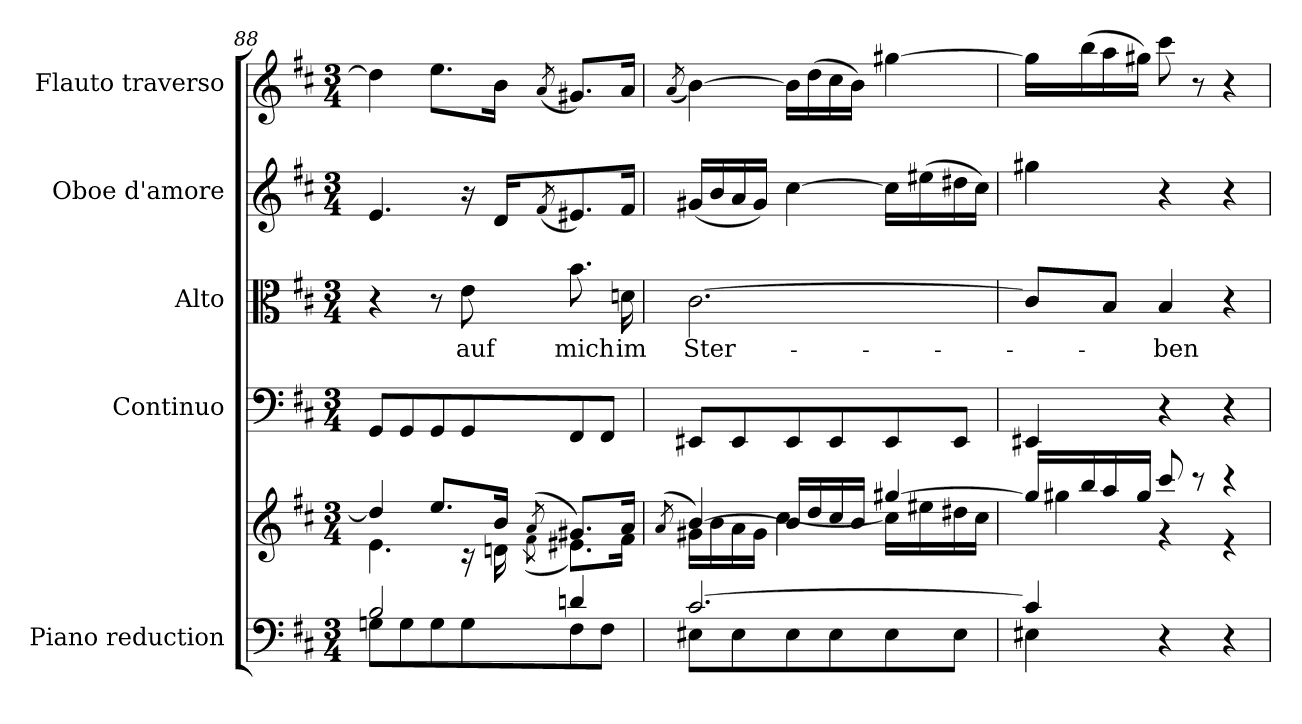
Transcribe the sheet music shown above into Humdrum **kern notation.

**kern	**kern	**kern	**kern	**text	**kern	**kern
*part5	*part5	*part4	*part3	*part3	*part2	*part1
*staff6	*staff5	*staff4	*staff3	*staff3	*staff2	*staff1
*I"Piano reduction	*	*I"Continuo	*I"Alto	*	*I"Oboe d'amore	*I"Flauto traverso
*I'Pno	*	*	*	*	*I'Ob	*I'Fl
!!LO:PB:g=z
*clefF4	*clefG2	*clefF4	*clefC3	*	*clefG2	*clefG2
*k[f#c#]	*k[f#c#]	*k[f#c#]	*k[f#c#]	*	*k[f#c#]	*k[f#c#]
*M3/4	*M3/4	*M3/4	*M3/4	*	*M3/4	*M3/4
=88	=88	=88	=88	=88	=88	=88
*^	*^	*	*	*	*	*
2B/	8Gn\L	4dd#/]	4.e\	8GG/L	4r	.	4.e/	4dd#\]
.	8G\	.	.	8GG/	.	.	.	.
.	8G\	8.ee/L	.	8GG/	8r	.	.	8.ee\L
!	!	!	!	!	!	!LO:LY:b	!	!
.	8G\	.	16r	8GG/	8e\	auf	16r	.
.	.	16b/Jk	16dn\	.	.	.	16d/KL	16b\Jk
.	.	(>8qa/	(<8qf#\	.	.	.	(<8qf#/	(<8qa/
!	!	!	!	!	!	!LO:LY:b	!	!
4dn/	8F#\	8.g#X/L)	8.e#X\L)	8FF#/	8.b\	mich	8.e#X/)	8.g#X/L)
.	8F#\J	.	.	8FF#/J	.	.	.	.
!	!	!	!	!	!	!LO:LY:b	!	!
.	.	16a/Jk	16f#\Jk	.	16dn\	im	16f#/Jk	16a/Jk
=89	=89	=89	=89	=89	=89	=89	=89	=89
.	.	(>8qa/	.	.	.	.	.	(<8qa/
!	!	!	!	!	!	!LO:LY:b	!	!
[2.c#/	8E#X\L	[4b/)	16g#X\LL	8EE#X/L	[2.c#\	Ster-	(<16g#X/LL	[4b\)
.	.	.	16b\	.	.	.	16b/	.
.	8E#\	.	16a\	8EE#/	.	.	16a/	.
.	.	.	16g#\JJ	.	.	.	16g#/JJ)	.
.	8E#\	16b/LL]	[4cc#\	8EE#/	.	.	[4cc#\	16b\LL]
.	.	16dd/	.	.	.	.	.	(>16dd\
.	8E#\	16cc#/	.	8EE#/	.	.	.	16cc#\
.	.	16b/JJ	.	.	.	.	.	16b\JJ)
.	8E#\	[4gg#X/	16cc#\LL]	8EE#/	.	.	16cc#\LL]	[4gg#X\
.	.	.	16ee#X\	.	.	.	(>16ee#X\	.
.	8E#\J	.	16dd#X\	8EE#/J	.	.	16dd#X\	.
.	.	.	16cc#\JJ	.	.	.	16cc#\JJ)	.
=90	=90	=90	=90	=90	=90	=90	=90	=90
4c#/]	4E#X\	16gg#/LL]	4gg#X\	4EE#X/	8c#/L]	.	4gg#X\	16gg#\LL]
.	.	16bb/	.	.	.	.	.	(>16bb\
.	.	16aa/	.	.	8B/J	.	.	16aa\
.	.	16gg#/JJ	.	.	.	.	.	16gg#X\JJ)
!	!	!	!	!	!	!LO:LY:b	!	!
4r	4ryy	8ccc#/	4r	4r	4B/	-ben	4r	8ccc#\
.	.	8r	.	.	.	.	.	8r
4r	4ryy	4r	4r	4r	4r	.	4r	4r
*v	*v	*	*	*	*	*	*	*
*	*v	*v	*	*	*	*	*
=	=	=	=	=	=	=
*-	*-	*-	*-	*-	*-	*-
